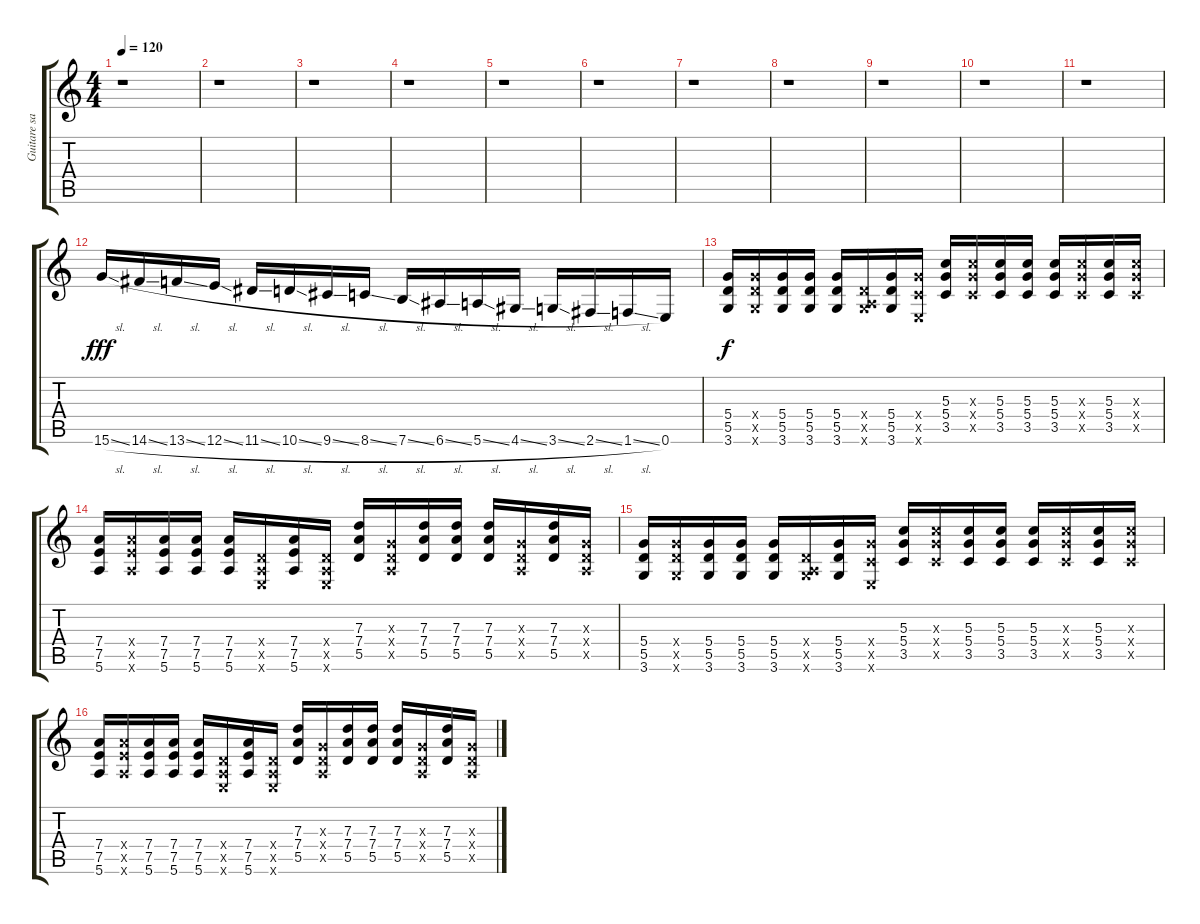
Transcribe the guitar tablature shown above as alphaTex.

\track ("Guitare saturée" "Guitare sa") {instrument overdrivenguitar}
\staff {score tabs}
\tuning (E4 B3 G3 D3 A2 E2) {hide}
\ts (4 4)
\tempo 120
\clef g2
\ks c
r.1{dy f} |
r.1 |
r.1 |
r.1 |
r.1 |
r.1 |
r.1 |
r.1 |
r.1 |
r.1 |
r.1 |
15.6{sl}.16{dy fff} 14.6{sl}.16 13.6{sl}.16 12.6{sl}.16 11.6{sl}.16 10.6{sl}.16 9.6{sl}.16 8.6{sl}.16 7.6{sl}.16 6.6{sl}.16 5.6{sl}.16 4.6{sl}.16 3.6{sl}.16 2.6{sl}.16 1.6{sl}.16 0.6.16 |
(5.4 5.5 3.6).16{dy f} (5.4{x} 5.5{x} 3.6{x}).16 (5.4 5.5 3.6).16 (5.4 5.5 3.6).16 (5.4 5.5 3.6).16 (0.4{x} 0.5{x} 3.6{x}).16 (5.4 5.5 3.6).16 (5.4{x} 3.5{x} 0.6{x}).16 (5.3 5.4 3.5).16 (5.3{x} 5.4{x} 3.5{x}).16 (5.3 5.4 3.5).16 (5.3 5.4 3.5).16 (5.3 5.4 3.5).16 (5.3{x} 5.4{x} 3.5{x}).16 (5.3 5.4 3.5).16 (5.3{x} 5.4{x} 3.5{x}).16 |
(7.4 7.5 5.6).16 (7.4{x} 7.5{x} 5.6{x}).16 (7.4 7.5 5.6).16 (7.4 7.5 5.6).16 (7.4 7.5 5.6).16 (0.4{x} 0.5{x} 0.6{x}).16 (7.4 7.5 5.6).16 (0.4{x} 0.5{x} 0.6{x}).16 (7.3 7.4 5.5).16 (0.3{x} 0.4{x} 0.5{x}).16 (7.3 7.4 5.5).16 (7.3 7.4 5.5).16 (7.3 7.4 5.5).16 (0.3{x} 0.4{x} 0.5{x}).16 (7.3 7.4 5.5).16 (0.3{x} 0.4{x} 0.5{x}).16 |
(5.4 5.5 3.6).16 (5.4{x} 5.5{x} 3.6{x}).16 (5.4 5.5 3.6).16 (5.4 5.5 3.6).16 (5.4 5.5 3.6).16 (0.4{x} 0.5{x} 3.6{x}).16 (5.4 5.5 3.6).16 (5.4{x} 3.5{x} 0.6{x}).16 (5.3 5.4 3.5).16 (5.3{x} 5.4{x} 3.5{x}).16 (5.3 5.4 3.5).16 (5.3 5.4 3.5).16 (5.3 5.4 3.5).16 (5.3{x} 5.4{x} 3.5{x}).16 (5.3 5.4 3.5).16 (5.3{x} 5.4{x} 3.5{x}).16 |
(7.4 7.5 5.6).16 (7.4{x} 7.5{x} 5.6{x}).16 (7.4 7.5 5.6).16 (7.4 7.5 5.6).16 (7.4 7.5 5.6).16 (0.4{x} 0.5{x} 0.6{x}).16 (7.4 7.5 5.6).16 (0.4{x} 0.5{x} 0.6{x}).16 (7.3 7.4 5.5).16 (0.3{x} 0.4{x} 0.5{x}).16 (7.3 7.4 5.5).16 (7.3 7.4 5.5).16 (7.3 7.4 5.5).16 (0.3{x} 0.4{x} 0.5{x}).16 (7.3 7.4 5.5).16 (0.3{x} 0.4{x} 0.5{x}).16
